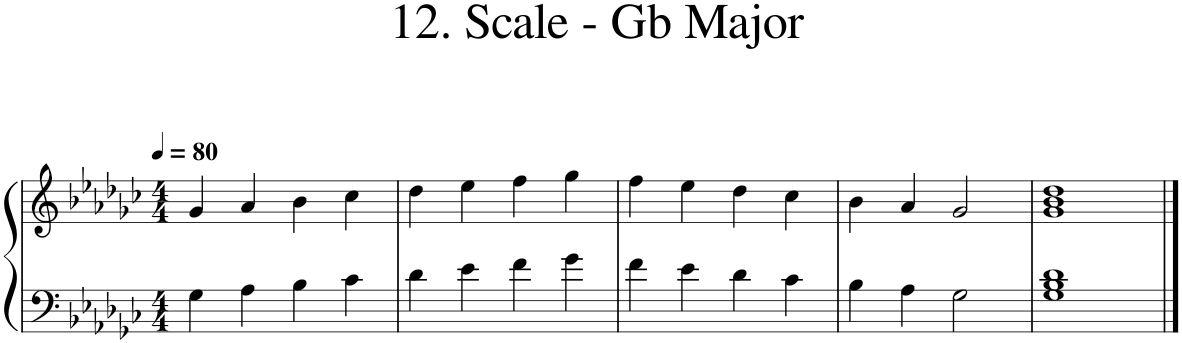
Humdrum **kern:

**kern	**kern
*part1	*part1
*staff2	*staff1
*I"Piano	*
*I'Pno.	*
*clefF4	*clefG2
*k[b-e-a-d-g-c-]	*k[b-e-a-d-g-c-]
*M4/4	*M4/4
*MM80	*MM80
=1	=1
4G-\	4g-/
4A-\	4a-/
4B-\	4b-\
4c-\	4cc-\
=2	=2
4d-\	4dd-\
4e-\	4ee-\
4f\	4ff\
4g-\	4gg-\
=3	=3
4f\	4ff\
4e-\	4ee-\
4d-\	4dd-\
4c-\	4cc-\
=4	=4
4B-\	4b-\
4A-\	4a-/
2G-\	2g-/
=5	=5
1G- 1B- 1d-	1g- 1b- 1dd-
==	==
*-	*-
